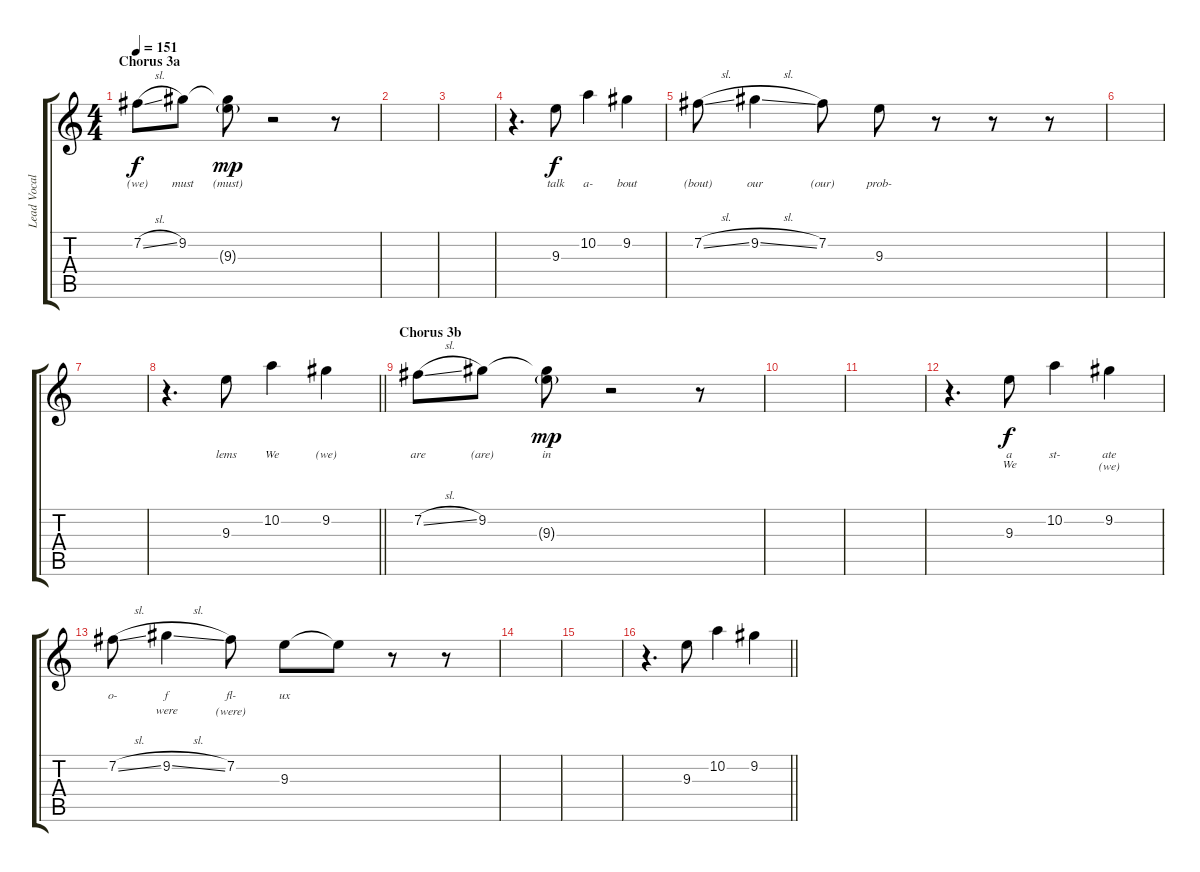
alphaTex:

\track ("Lead Vocals (Kele Okereke)" "Lead Vocal") {instrument contrabass}
\staff {score tabs}
\tuning (E4 B3 G3 D3 A2 E2) {hide}
\ts (4 4)
\section ("" "Chorus 3a")
\tempo 151
\clef g2
\ks c
7.2{sl}.8{lyrics (0 "(we)") lyrics (1 "") lyrics (2 "") lyrics (3 "") lyrics (4 "") dy f} 9.2.8{lyrics (0 "must") lyrics (1 "") lyrics (2 "") lyrics (3 "") lyrics (4 "")} (9.2{t} 9.3{g}).8{lyrics (0 "(must)") lyrics (1 "") lyrics (2 "") lyrics (3 "") lyrics (4 "") dy mp} r.2 r.8{volume 3} |
|
|
r.4{d volume 13} 9.3.8{lyrics (0 "talk") lyrics (1 "") lyrics (2 "") lyrics (3 "") lyrics (4 "") dy f} 10.2.4{lyrics (0 "a-") lyrics (1 "") lyrics (2 "") lyrics (3 "") lyrics (4 "")} 9.2.4{lyrics (0 "bout") lyrics (1 "") lyrics (2 "") lyrics (3 "") lyrics (4 "")} |
7.2{sl}.8{lyrics (0 "(bout)") lyrics (1 "") lyrics (2 "") lyrics (3 "") lyrics (4 "")} 9.2{sl}.4{lyrics (0 "our") lyrics (1 "") lyrics (2 "") lyrics (3 "") lyrics (4 "")} 7.2.8{lyrics (0 "(our)") lyrics (1 "") lyrics (2 "") lyrics (3 "") lyrics (4 "")} 9.3.8{lyrics (0 "prob-") lyrics (1 "") lyrics (2 "") lyrics (3 "") lyrics (4 "")} r.8{volume 3} r.8 r.8 |
|
|
\barLineRight lightlight
r.4{d volume 13} 9.3.8{lyrics (0 "lems") lyrics (1 "") lyrics (2 "") lyrics (3 "") lyrics (4 "")} 10.2.4{lyrics (0 "We") lyrics (1 "") lyrics (2 "") lyrics (3 "") lyrics (4 "")} 9.2.4{lyrics (0 "(we)") lyrics (1 "") lyrics (2 "") lyrics (3 "") lyrics (4 "")} |
\section ("" "Chorus 3b")
7.2{sl}.8{lyrics (0 "are") lyrics (1 "") lyrics (2 "") lyrics (3 "") lyrics (4 "")} 9.2.8{lyrics (0 "(are)") lyrics (1 "") lyrics (2 "") lyrics (3 "") lyrics (4 "")} (9.2{t} 9.3{g}).8{lyrics (0 "in") lyrics (1 "") lyrics (2 "") lyrics (3 "") lyrics (4 "") dy mp} r.2{volume 3} r.8 |
|
|
r.4{d volume 13} 9.3.8{lyrics (0 "a") lyrics (1 "We") lyrics (2 "") lyrics (3 "") lyrics (4 "") dy f} 10.2.4{lyrics (0 "st-") lyrics (1 "") lyrics (2 "") lyrics (3 "") lyrics (4 "")} 9.2.4{lyrics (0 "ate") lyrics (1 "(we)") lyrics (2 "") lyrics (3 "") lyrics (4 "")} |
7.2{sl}.8{lyrics (0 "o-") lyrics (1 "") lyrics (2 "") lyrics (3 "") lyrics (4 "")} 9.2{sl}.4{lyrics (0 "f") lyrics (1 "were") lyrics (2 "") lyrics (3 "") lyrics (4 "")} 7.2.8{lyrics (0 "fl-") lyrics (1 "(were)") lyrics (2 "") lyrics (3 "") lyrics (4 "")} 9.3.8{lyrics (0 "ux") lyrics (1 "") lyrics (2 "") lyrics (3 "") lyrics (4 "")} 9.3{t}.8{volume 3} r.8 r.8 |
|
|
\barLineRight lightlight
r.4{d volume 13} 9.3.8 10.2.4 9.2.4
